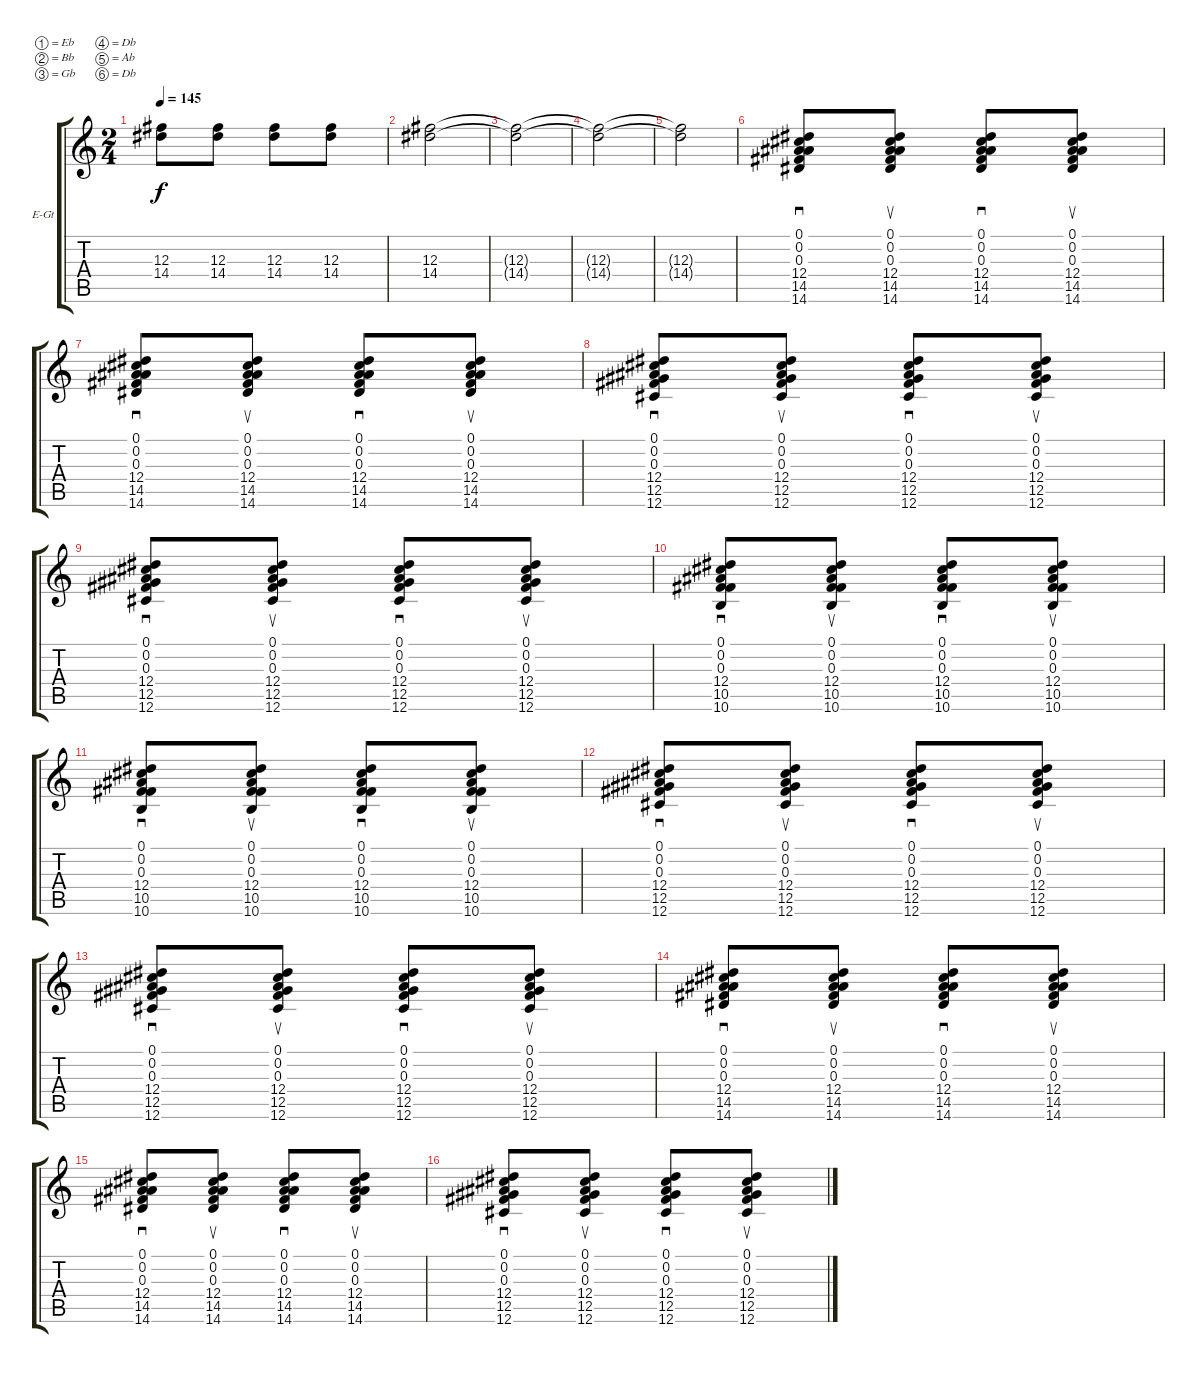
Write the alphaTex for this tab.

\bracketExtendMode groupsimilarinstruments
\firstSystemTrackNameOrientation horizontal
\otherSystemsTrackNameOrientation horizontal
\track ("Guitar 1" "E-Gt") {instrument overdrivenguitar}
\staff {score tabs}
\tuning (Eb4 Bb3 Gb3 Db3 Ab2 Db2)
\ts (2 4)
\tempo 145
\clef g2
\ks c
(12.3 14.4).8{dy f} (12.3 14.4).8 (12.3 14.4).8 (12.3 14.4).8 |
(12.3 14.4).2 |
(12.3{t} 14.4{t}).2 |
(12.3{t} 14.4{t}).2 |
(12.3{t} 14.4{t}).2 |
(0.3 12.4 14.5 14.6 0.2 0.1).8{sd} (0.3 12.4 14.5 14.6 0.1 0.2).8{su} (0.3 12.4 14.5 14.6 0.2 0.1).8{sd} (0.3 12.4 14.5 14.6 0.1 0.2).8{su} |
(0.3 12.4 14.5 14.6 0.1 0.2).8{sd} (0.3 12.4 14.5 14.6 0.2 0.1).8{su} (0.3 12.4 14.5 14.6 0.1 0.2).8{sd} (0.3 12.4 14.5 14.6 0.2 0.1).8{su} |
(0.1 0.2 0.3 12.4 12.5 12.6).8{sd} (0.1 0.2 0.3 12.4 12.5 12.6).8{su} (0.1 0.2 0.3 12.4 12.5 12.6).8{sd} (0.1 0.2 0.3 12.4 12.5 12.6).8{su} |
(0.1 0.2 0.3 12.4 12.5 12.6).8{sd} (0.1 0.2 0.3 12.4 12.5 12.6).8{su} (0.1 0.2 0.3 12.4 12.5 12.6).8{sd} (0.1 0.2 0.3 12.4 12.5 12.6).8{su} |
(0.3 12.4 10.5 10.6 0.1 0.2).8{sd} (0.3 12.4 10.5 10.6 0.1 0.2).8{su} (0.3 12.4 10.5 10.6 0.2 0.1).8{sd} (0.3 12.4 10.5 10.6 0.1 0.2).8{su} |
(0.3 12.4 10.5 10.6 0.1 0.2).8{sd} (0.3 12.4 10.5 10.6 0.1 0.2).8{su} (0.3 12.4 10.5 10.6 0.2 0.1).8{sd} (0.3 12.4 10.5 10.6 0.1 0.2).8{su} |
(0.1 0.2 0.3 12.4 12.5 12.6).8{sd} (0.1 0.2 0.3 12.4 12.5 12.6).8{su} (0.1 0.2 0.3 12.4 12.5 12.6).8{sd} (0.1 0.2 0.3 12.4 12.5 12.6).8{su} |
(0.1 0.2 0.3 12.4 12.5 12.6).8{sd} (0.1 0.2 0.3 12.4 12.5 12.6).8{su} (0.1 0.2 0.3 12.4 12.5 12.6).8{sd} (0.1 0.2 0.3 12.4 12.5 12.6).8{su} |
(0.3 12.4 14.5 14.6 0.2 0.1).8{sd} (0.3 12.4 14.5 14.6 0.1 0.2).8{su} (0.3 12.4 14.5 14.6 0.2 0.1).8{sd} (0.3 12.4 14.5 14.6 0.1 0.2).8{su} |
(0.3 12.4 14.5 14.6 0.1 0.2).8{sd} (0.3 12.4 14.5 14.6 0.2 0.1).8{su} (0.3 12.4 14.5 14.6 0.1 0.2).8{sd} (0.3 12.4 14.5 14.6 0.2 0.1).8{su} |
(0.1 0.2 0.3 12.4 12.5 12.6).8{sd} (0.1 0.2 0.3 12.4 12.5 12.6).8{su} (0.1 0.2 0.3 12.4 12.5 12.6).8{sd} (0.1 0.2 0.3 12.4 12.5 12.6).8{su}
